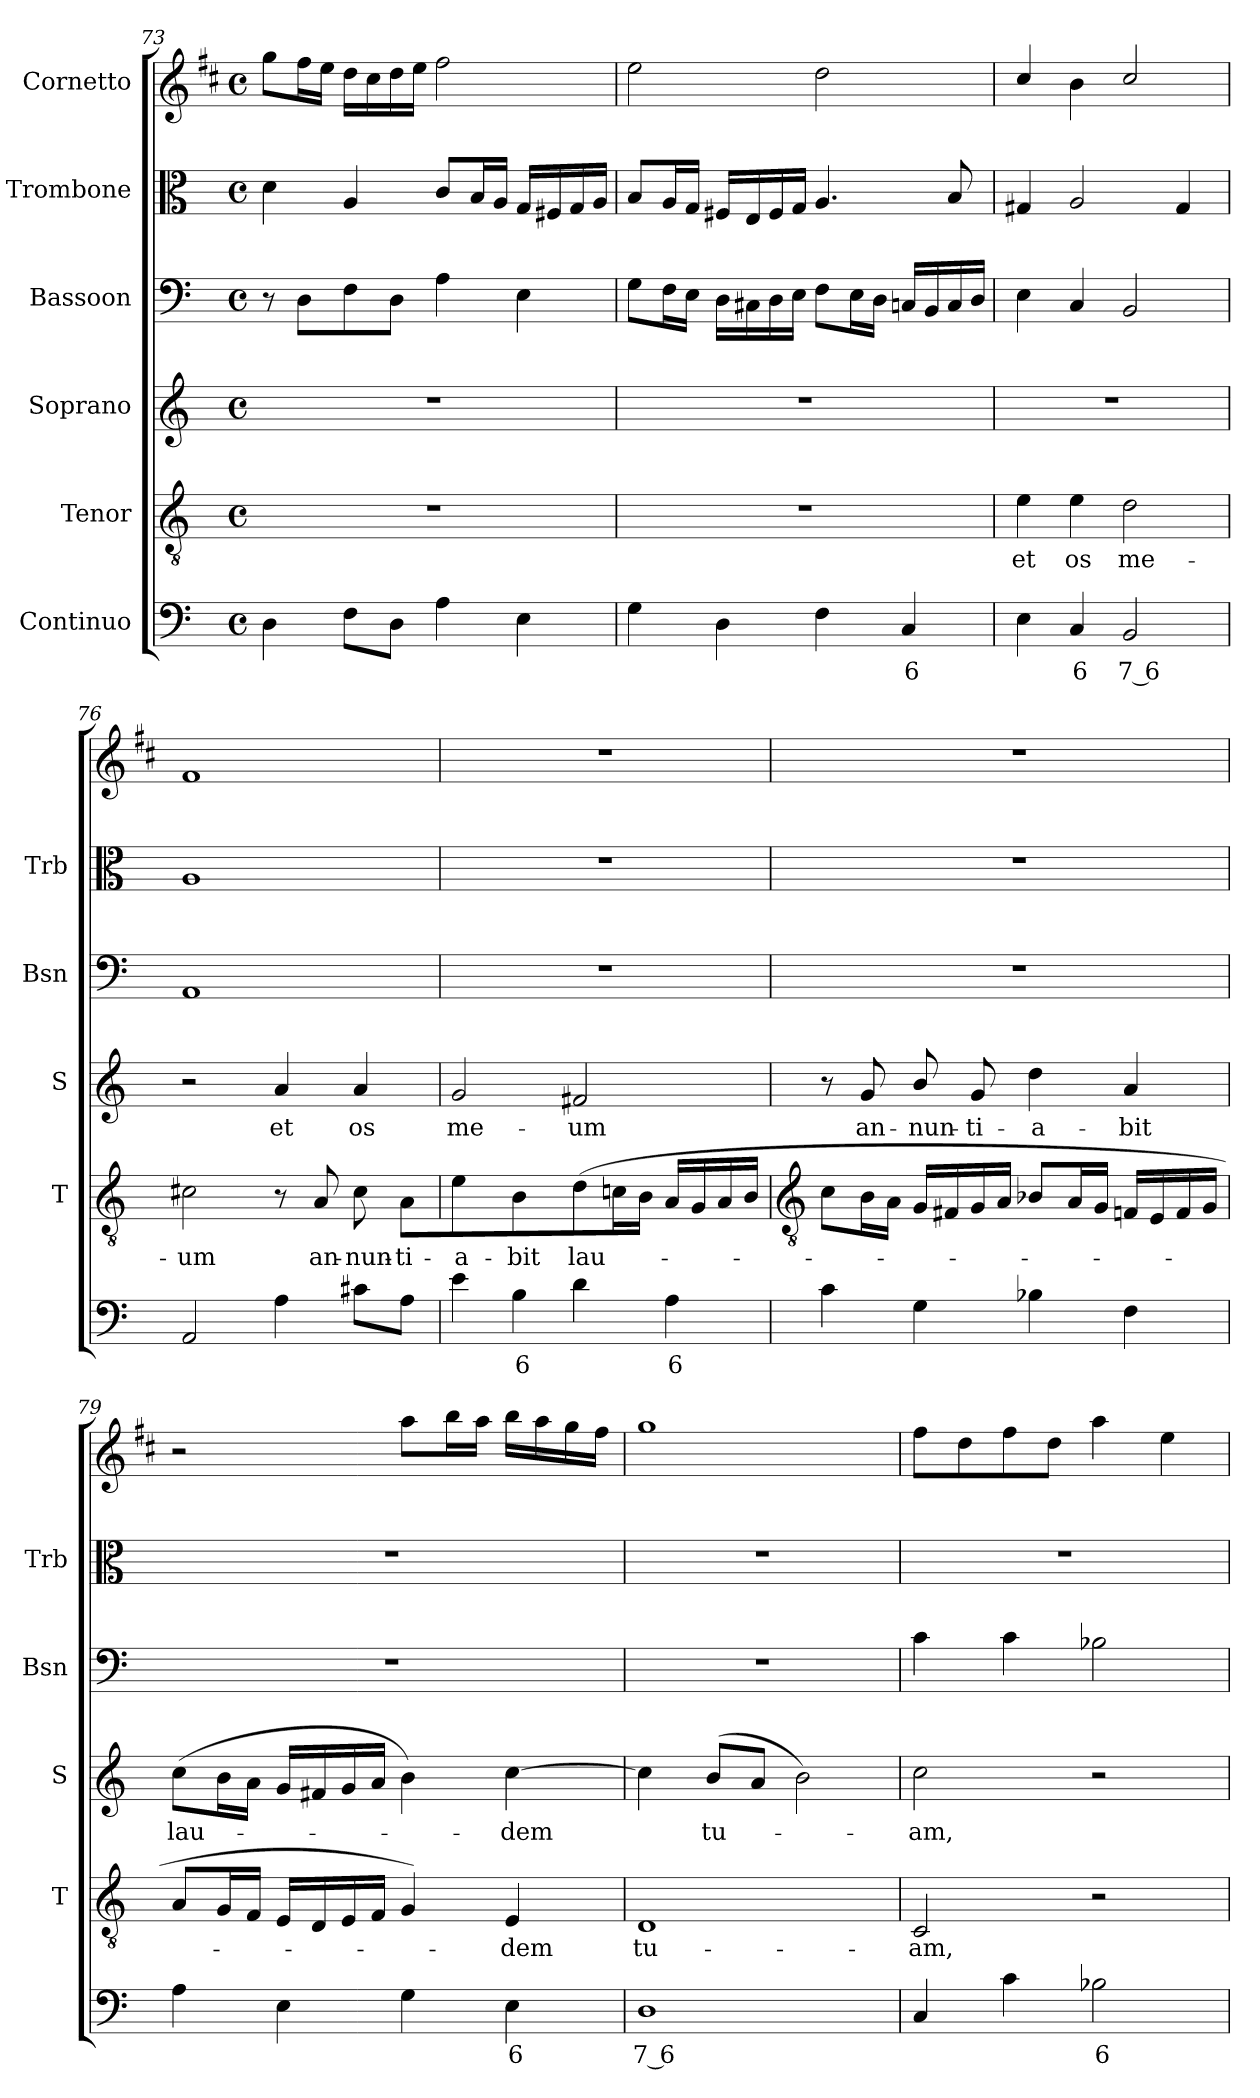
**kern	**text	**kern	**text	**kern	**text	**kern	**kern	**kern
*part6	*part6	*part5	*part5	*part4	*part4	*part3	*part2	*part1
*staff6	*staff6	*staff5	*staff5	*staff4	*staff4	*staff3	*staff2	*staff1
*I"Continuo	*	*I"Tenor	*	*I"Soprano	*	*I"Bassoon	*I"Trombone	*I"Cornetto
*	*	*I'T	*	*I'S	*	*I'Bsn	*I'Trb	*
!!LO:LB:g=z
*clefF4	*	*clefGv2	*	*clefG2	*	*clefF4	*clefC3	*clefG2
*	*	*	*	*	*	*	*	*ITrd1c2
*k[]	*	*k[]	*	*k[]	*	*k[]	*k[]	*k[]
*C:	*	*C:	*	*C:	*	*C:	*C:	*C:
*M4/4	*	*M4/4	*	*M4/4	*	*M4/4	*M4/4	*M4/4
*met(c)	*	*met(c)	*	*met(c)	*	*met(c)	*met(c)	*met(c)
=73	=73	=73	=73	=73	=73	=73	=73	=73
4D	.	1r	.	1r	.	8r	4d	8ffL
.	.	.	.	.	.	8DL	.	16eeL
.	.	.	.	.	.	.	.	16ddJJ
8FL	.	.	.	.	.	8F	4A	16ccLL
.	.	.	.	.	.	.	.	16b
8DJ	.	.	.	.	.	8DJ	.	16cc
.	.	.	.	.	.	.	.	16ddJJ
4A	.	.	.	.	.	4A	8cL	2ee
.	.	.	.	.	.	.	16BL	.
.	.	.	.	.	.	.	16AJJ	.
4E	.	.	.	.	.	4E	16GLL	.
.	.	.	.	.	.	.	16F#X	.
.	.	.	.	.	.	.	16G	.
.	.	.	.	.	.	.	16AJJ	.
=74	=74	=74	=74	=74	=74	=74	=74	=74
4G	.	1r	.	1r	.	8GL	8BL	2dd
.	.	.	.	.	.	16FL	16AL	.
.	.	.	.	.	.	16EJJ	16GJJ	.
4D	.	.	.	.	.	16DLL	16F#XLL	.
.	.	.	.	.	.	16C#X	16E	.
.	.	.	.	.	.	16D	16F#	.
.	.	.	.	.	.	16EJJ	16GJJ	.
4F	.	.	.	.	.	8FL	4.A	2cc
.	.	.	.	.	.	16EL	.	.
.	.	.	.	.	.	16DJJ	.	.
!	!LO:LY:b	!	!	!	!	!	!	!
4C	6	.	.	.	.	16CnLL	.	.
.	.	.	.	.	.	16BB	.	.
.	.	.	.	.	.	16C	8B	.
.	.	.	.	.	.	16DJJ	.	.
=75	=75	=75	=75	=75	=75	=75	=75	=75
!	!	!	!LO:LY:b	!	!	!	!	!
4E	.	4e	et	1r	.	4E	4G#X	4b/
!	!LO:LY:b	!	!LO:LY:b	!	!	!	!	!
4C	6	4e	os	.	.	4C	2A	4a
!	!LO:LY:b	!	!LO:LY:b	!	!	!	!	!
2BB	7 6	2d	me-	.	.	2BB	.	2b/
.	.	.	.	.	.	.	4G#	.
=76	=76	=76	=76	=76	=76	=76	=76	=76
!	!	!	!LO:LY:b	!	!	!	!	!
2AA	.	2c#X	-um	2r	.	1AA	1A	1e
!	!	!	!	!	!LO:LY:b	!	!	!
4A	.	8r	.	4a	et	.	.	.
!	!	!	!LO:LY:b	!	!	!	!	!
.	.	8A	an-	.	.	.	.	.
!	!	!	!LO:LY:b	!	!LO:LY:b	!	!	!
8c#XL	.	8c#	-nun-	4a	os	.	.	.
!	!	!	!LO:LY:b	!	!	!	!	!
8AJ	.	8AL	-ti-	.	.	.	.	.
=77	=77	=77	=77	=77	=77	=77	=77	=77
!	!	!	!LO:LY:b	!	!LO:LY:b	!	!	!
4e	.	4e	-a-	2g	me-	1r	1r	1r
!	!LO:LY:b	!	!LO:LY:b	!	!	!	!	!
4B	6	4B	-bit	.	.	.	.	.
!	!	!	!LO:LY:b	!	!LO:LY:b	!	!	!
4d	.	(>8d	lau-	2f#X	-um	.	.	.
.	.	16cnL	.	.	.	.	.	.
.	.	16BJJ	.	.	.	.	.	.
!	!LO:LY:b	!	!	!	!	!	!	!
4A	6	16ALL	.	.	.	.	.	.
.	.	16G	.	.	.	.	.	.
.	.	16A	.	.	.	.	.	.
.	.	16BJJ	.	.	.	.	.	.
!!LO:LB:g=z
=78	=78	=78	=78	=78	=78	=78	=78	=78
*	*	*clefGv2	*	*	*	*	*	*
4c	.	8cL	.	8r	.	1r	1r	1r
!	!	!	!	!	!LO:LY:b	!	!	!
.	.	16BL	.	8g	an-	.	.	.
.	.	16AJJ	.	.	.	.	.	.
!	!	!	!	!	!LO:LY:b	!	!	!
4G	.	16GLL	.	8b/	-nun-	.	.	.
.	.	16F#X	.	.	.	.	.	.
!	!	!	!	!	!LO:LY:b	!	!	!
.	.	16G	.	8g	-ti-	.	.	.
.	.	16AJJ	.	.	.	.	.	.
!	!	!	!	!	!LO:LY:b	!	!	!
4B-X	.	8B-XL	.	4dd	-a-	.	.	.
.	.	16AL	.	.	.	.	.	.
.	.	16GJJ	.	.	.	.	.	.
!	!	!	!	!	!LO:LY:b	!	!	!
4F	.	16FnLL	.	4a	-bit	.	.	.
.	.	16E	.	.	.	.	.	.
.	.	16F	.	.	.	.	.	.
.	.	16GJJ	.	.	.	.	.	.
=79	=79	=79	=79	=79	=79	=79	=79	=79
!	!	!	!	!	!LO:LY:b	!	!	!
4A\	.	8AL	.	(>8ccL	lau-	1r	1r	2r
.	.	16GL	.	16bL	.	.	.	.
.	.	16FJJ	.	16aJJ	.	.	.	.
4E	.	16ELL	.	16gLL	.	.	.	.
.	.	16D	.	16f#X	.	.	.	.
.	.	16E	.	16g	.	.	.	.
.	.	16FJJ	.	16aJJ	.	.	.	.
4G	.	4G)	.	4b)	.	.	.	8ggL
.	.	.	.	.	.	.	.	16aaL
.	.	.	.	.	.	.	.	16ggJJ
!	!LO:LY:b	!	!LO:LY:b	!	!LO:LY:b	!	!	!
4E	6	4E	dem	[4cc	dem	.	.	16aaLL
.	.	.	.	.	.	.	.	16gg
.	.	.	.	.	.	.	.	16ff
.	.	.	.	.	.	.	.	16eeJJ
=80	=80	=80	=80	=80	=80	=80	=80	=80
!	!LO:LY:b	!	!LO:LY:b	!	!	!	!	!
1D	7 6	1D	tu-	4cc]	.	1r	1r	1ff
!	!	!	!	!	!LO:LY:b	!	!	!
.	.	.	.	(<8bL	tu-	.	.	.
.	.	.	.	8aJ	.	.	.	.
.	.	.	.	2b)	.	.	.	.
=81	=81	=81	=81	=81	=81	=81	=81	=81
!	!	!	!LO:LY:b	!	!LO:LY:b	!	!	!
4C	.	2C	-am,	2cc	am,	4c	1r	8eeL
.	.	.	.	.	.	.	.	8cc
4c	.	.	.	.	.	4c	.	8ee
.	.	.	.	.	.	.	.	8ccJ
!	!LO:LY:b	!	!	!	!	!	!	!
2B-X	6	2r	.	2r	.	2B-X	.	4gg
.	.	.	.	.	.	.	.	4dd
=	=	=	=	=	=	=	=	=
*-	*-	*-	*-	*-	*-	*-	*-	*-
